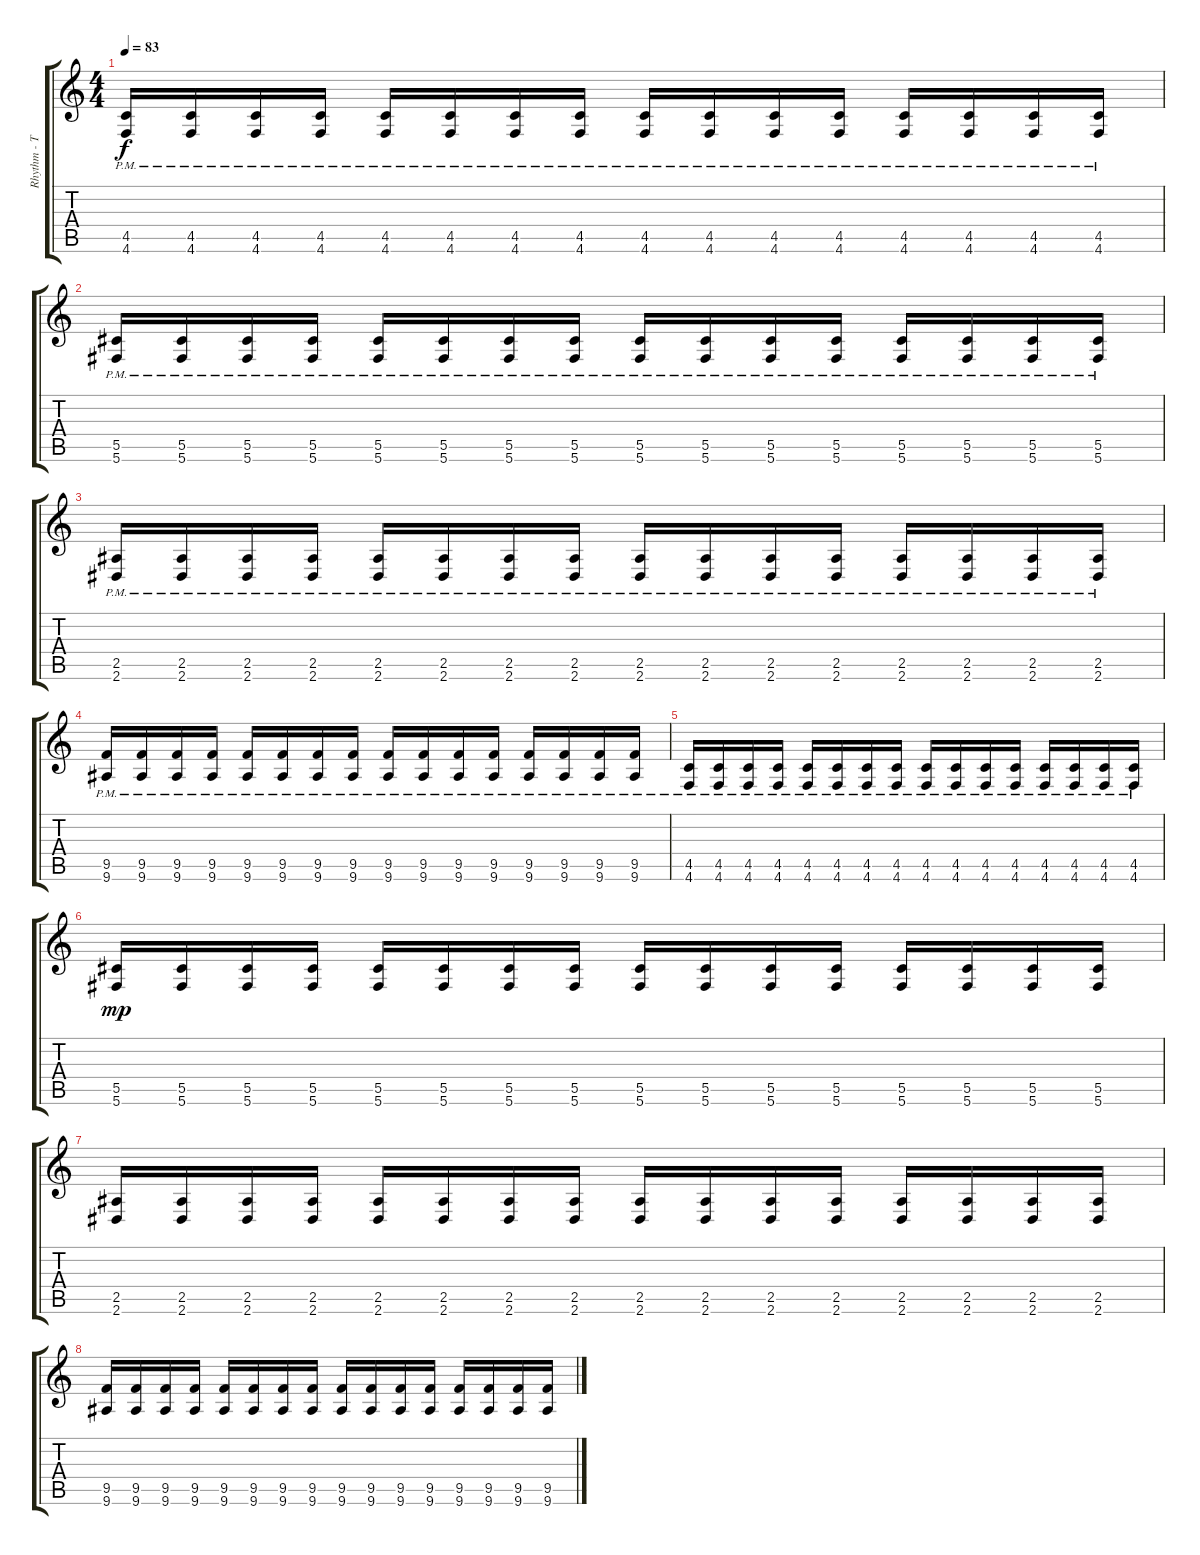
\track ("Rhythm - Taylor York" "Rhythm - T") {instrument acousticguitarsteel}
\staff {score tabs}
\tuning (Eb4 Bb3 Gb3 Db3 Ab2 Db2) {hide}
\ts (4 4)
\tempo 83
\clef g2
\ks c
(4.5{pm} 4.6{pm}).16{dy f} (4.5{pm} 4.6{pm}).16 (4.5{pm} 4.6{pm}).16 (4.5{pm} 4.6{pm}).16 (4.5{pm} 4.6{pm}).16 (4.5{pm} 4.6{pm}).16 (4.5{pm} 4.6{pm}).16 (4.5{pm} 4.6{pm}).16 (4.5{pm} 4.6{pm}).16 (4.5{pm} 4.6{pm}).16 (4.5{pm} 4.6{pm}).16 (4.5{pm} 4.6{pm}).16 (4.5{pm} 4.6{pm}).16 (4.5{pm} 4.6{pm}).16 (4.5{pm} 4.6{pm}).16 (4.5{pm} 4.6{pm}).16 |
(5.5{pm} 5.6{pm}).16 (5.5{pm} 5.6{pm}).16 (5.5{pm} 5.6{pm}).16 (5.5{pm} 5.6{pm}).16 (5.5{pm} 5.6{pm}).16 (5.5{pm} 5.6{pm}).16 (5.5{pm} 5.6{pm}).16 (5.5{pm} 5.6{pm}).16 (5.5{pm} 5.6{pm}).16 (5.5{pm} 5.6{pm}).16 (5.5{pm} 5.6{pm}).16 (5.5{pm} 5.6{pm}).16 (5.5{pm} 5.6{pm}).16 (5.5{pm} 5.6{pm}).16 (5.5{pm} 5.6{pm}).16 (5.5{pm} 5.6{pm}).16 |
(2.5{pm} 2.6{pm}).16 (2.5{pm} 2.6{pm}).16 (2.5{pm} 2.6{pm}).16 (2.5{pm} 2.6{pm}).16 (2.5{pm} 2.6{pm}).16 (2.5{pm} 2.6{pm}).16 (2.5{pm} 2.6{pm}).16 (2.5{pm} 2.6{pm}).16 (2.5{pm} 2.6{pm}).16 (2.5{pm} 2.6{pm}).16 (2.5{pm} 2.6{pm}).16 (2.5{pm} 2.6{pm}).16 (2.5{pm} 2.6{pm}).16 (2.5{pm} 2.6{pm}).16 (2.5{pm} 2.6{pm}).16 (2.5{pm} 2.6{pm}).16 |
(9.5{pm} 9.6{pm}).16 (9.5{pm} 9.6{pm}).16 (9.5{pm} 9.6{pm}).16 (9.5{pm} 9.6{pm}).16 (9.5{pm} 9.6{pm}).16 (9.5{pm} 9.6{pm}).16 (9.5{pm} 9.6{pm}).16 (9.5{pm} 9.6{pm}).16 (9.5{pm} 9.6{pm}).16 (9.5{pm} 9.6{pm}).16 (9.5{pm} 9.6{pm}).16 (9.5{pm} 9.6{pm}).16 (9.5{pm} 9.6{pm}).16 (9.5{pm} 9.6{pm}).16 (9.5{pm} 9.6{pm}).16 (9.5{pm} 9.6{pm}).16 |
(4.5{pm} 4.6{pm}).16 (4.5{pm} 4.6{pm}).16 (4.5{pm} 4.6{pm}).16 (4.5{pm} 4.6{pm}).16 (4.5{pm} 4.6{pm}).16 (4.5{pm} 4.6{pm}).16 (4.5{pm} 4.6{pm}).16 (4.5{pm} 4.6{pm}).16 (4.5{pm} 4.6{pm}).16 (4.5{pm} 4.6{pm}).16 (4.5{pm} 4.6{pm}).16 (4.5{pm} 4.6{pm}).16 (4.5{pm} 4.6{pm}).16 (4.5{pm} 4.6{pm}).16 (4.5{pm} 4.6{pm}).16 (4.5{pm} 4.6{pm}).16 |
(5.5 5.6).16{dy mp} (5.5 5.6).16 (5.5 5.6).16 (5.5 5.6).16 (5.5 5.6).16 (5.5 5.6).16 (5.5 5.6).16 (5.5 5.6).16 (5.5 5.6).16 (5.5 5.6).16 (5.5 5.6).16 (5.5 5.6).16 (5.5 5.6).16 (5.5 5.6).16 (5.5 5.6).16 (5.5 5.6).16 |
(2.5 2.6).16 (2.5 2.6).16 (2.5 2.6).16 (2.5 2.6).16 (2.5 2.6).16 (2.5 2.6).16 (2.5 2.6).16 (2.5 2.6).16 (2.5 2.6).16 (2.5 2.6).16 (2.5 2.6).16 (2.5 2.6).16 (2.5 2.6).16 (2.5 2.6).16 (2.5 2.6).16 (2.5 2.6).16 |
(9.5 9.6).16 (9.5 9.6).16 (9.5 9.6).16 (9.5 9.6).16 (9.5 9.6).16 (9.5 9.6).16 (9.5 9.6).16 (9.5 9.6).16 (9.5 9.6).16 (9.5 9.6).16 (9.5 9.6).16 (9.5 9.6).16 (9.5 9.6).16 (9.5 9.6).16 (9.5 9.6).16 (9.5 9.6).16
